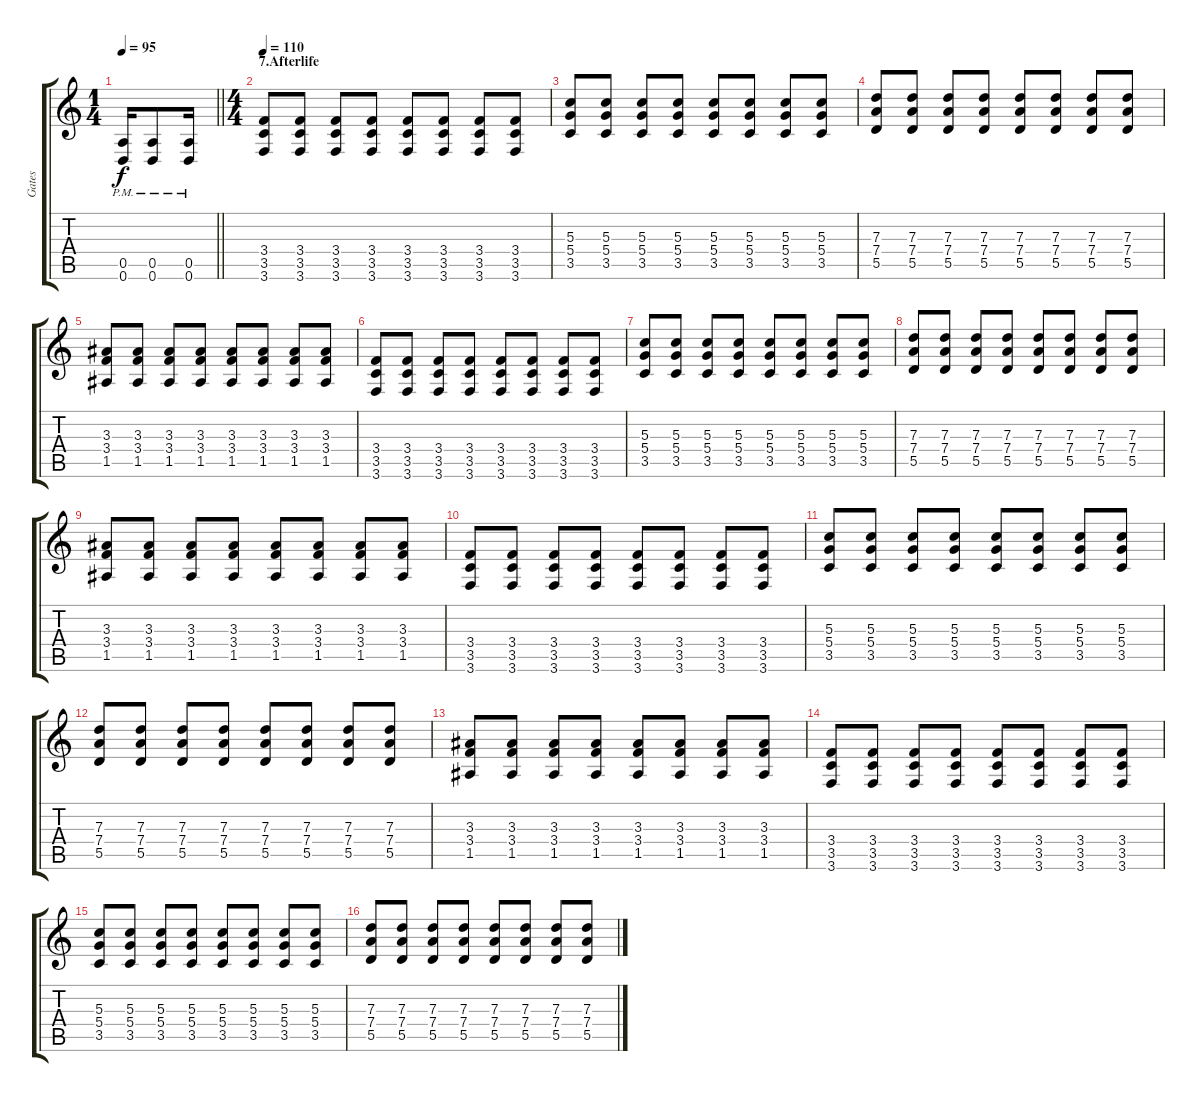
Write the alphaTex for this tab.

\track ("Gates" "Gates") {instrument distortionguitar}
\staff {score tabs}
\tuning (E4 B3 G3 D3 A2 D2) {hide}
\ts (1 4)
\tempo 95
\clef g2
\barLineRight lightlight
\ks c
(0.5{pm} 0.6{pm}).16{dy f} (0.5{pm} 0.6{pm}).8 (0.5{pm} 0.6{pm}).16 |
\ts (4 4)
\section ("" "7.Afterlife")
\tempo 110
(3.4 3.5 3.6).8 (3.4 3.5 3.6).8 (3.4 3.5 3.6).8 (3.4 3.5 3.6).8 (3.4 3.5 3.6).8 (3.4 3.5 3.6).8 (3.4 3.5 3.6).8 (3.4 3.5 3.6).8 |
(5.3 5.4 3.5).8 (5.3 5.4 3.5).8 (5.3 5.4 3.5).8 (5.3 5.4 3.5).8 (5.3 5.4 3.5).8 (5.3 5.4 3.5).8 (5.3 5.4 3.5).8 (5.3 5.4 3.5).8 |
(7.3 7.4 5.5).8 (7.3 7.4 5.5).8 (7.3 7.4 5.5).8 (7.3 7.4 5.5).8 (7.3 7.4 5.5).8 (7.3 7.4 5.5).8 (7.3 7.4 5.5).8 (7.3 7.4 5.5).8 |
(3.3 3.4 1.5).8 (3.3 3.4 1.5).8 (3.3 3.4 1.5).8 (3.3 3.4 1.5).8 (3.3 3.4 1.5).8 (3.3 3.4 1.5).8 (3.3 3.4 1.5).8 (3.3 3.4 1.5).8 |
(3.4 3.5 3.6).8 (3.4 3.5 3.6).8 (3.4 3.5 3.6).8 (3.4 3.5 3.6).8 (3.4 3.5 3.6).8 (3.4 3.5 3.6).8 (3.4 3.5 3.6).8 (3.4 3.5 3.6).8 |
(5.3 5.4 3.5).8 (5.3 5.4 3.5).8 (5.3 5.4 3.5).8 (5.3 5.4 3.5).8 (5.3 5.4 3.5).8 (5.3 5.4 3.5).8 (5.3 5.4 3.5).8 (5.3 5.4 3.5).8 |
(7.3 7.4 5.5).8 (7.3 7.4 5.5).8 (7.3 7.4 5.5).8 (7.3 7.4 5.5).8 (7.3 7.4 5.5).8 (7.3 7.4 5.5).8 (7.3 7.4 5.5).8 (7.3 7.4 5.5).8 |
(3.3 3.4 1.5).8 (3.3 3.4 1.5).8 (3.3 3.4 1.5).8 (3.3 3.4 1.5).8 (3.3 3.4 1.5).8 (3.3 3.4 1.5).8 (3.3 3.4 1.5).8 (3.3 3.4 1.5).8 |
(3.4 3.5 3.6).8 (3.4 3.5 3.6).8 (3.4 3.5 3.6).8 (3.4 3.5 3.6).8 (3.4 3.5 3.6).8 (3.4 3.5 3.6).8 (3.4 3.5 3.6).8 (3.4 3.5 3.6).8 |
(5.3 5.4 3.5).8 (5.3 5.4 3.5).8 (5.3 5.4 3.5).8 (5.3 5.4 3.5).8 (5.3 5.4 3.5).8 (5.3 5.4 3.5).8 (5.3 5.4 3.5).8 (5.3 5.4 3.5).8 |
(7.3 7.4 5.5).8 (7.3 7.4 5.5).8 (7.3 7.4 5.5).8 (7.3 7.4 5.5).8 (7.3 7.4 5.5).8 (7.3 7.4 5.5).8 (7.3 7.4 5.5).8 (7.3 7.4 5.5).8 |
(3.3 3.4 1.5).8 (3.3 3.4 1.5).8 (3.3 3.4 1.5).8 (3.3 3.4 1.5).8 (3.3 3.4 1.5).8 (3.3 3.4 1.5).8 (3.3 3.4 1.5).8 (3.3 3.4 1.5).8 |
(3.4 3.5 3.6).8 (3.4 3.5 3.6).8 (3.4 3.5 3.6).8 (3.4 3.5 3.6).8 (3.4 3.5 3.6).8 (3.4 3.5 3.6).8 (3.4 3.5 3.6).8 (3.4 3.5 3.6).8 |
(5.3 5.4 3.5).8 (5.3 5.4 3.5).8 (5.3 5.4 3.5).8 (5.3 5.4 3.5).8 (5.3 5.4 3.5).8 (5.3 5.4 3.5).8 (5.3 5.4 3.5).8 (5.3 5.4 3.5).8 |
(7.3 7.4 5.5).8 (7.3 7.4 5.5).8 (7.3 7.4 5.5).8 (7.3 7.4 5.5).8 (7.3 7.4 5.5).8 (7.3 7.4 5.5).8 (7.3 7.4 5.5).8 (7.3 7.4 5.5).8
